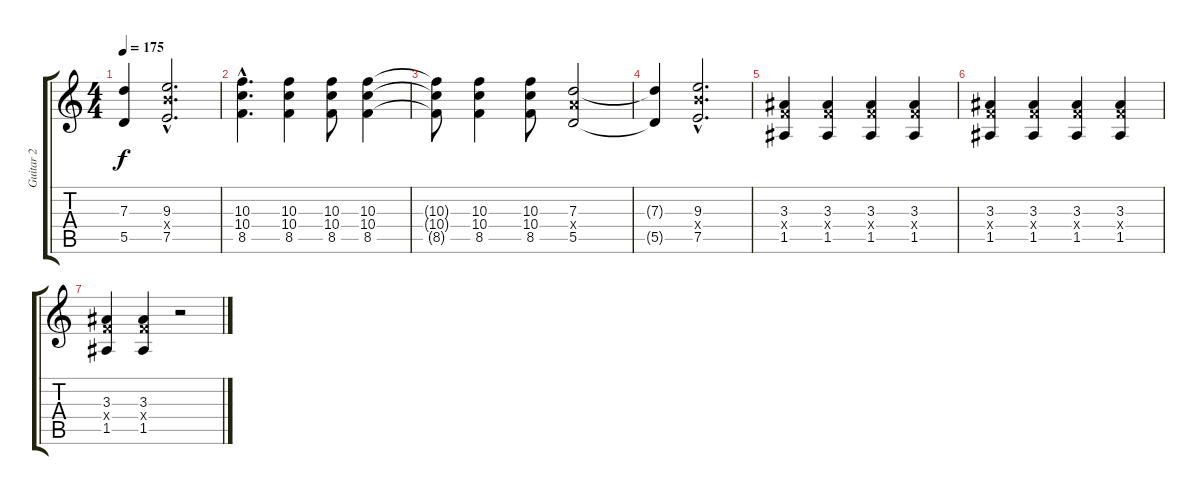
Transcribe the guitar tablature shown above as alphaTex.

\track ("Guitar 2" "Guitar 2") {instrument overdrivenguitar}
\staff {score tabs}
\tuning (E4 B3 G3 D3 A2 D2) {hide}
\ts (4 4)
\tempo 175
\clef g2
\ks c
(7.3{t} 5.5{t}).4{dy f} (9.3{hac} 9.4{hac x} 7.5{hac}).2{d} |
(10.3{hac} 10.4{hac} 8.5{hac}).4{d volume 16 instrument distortionguitar} (10.3 10.4 8.5).4 (10.3 10.4 8.5).8 (10.3 10.4 8.5).4 |
(10.3{t} 10.4{t} 8.5{t}).8 (10.3 10.4 8.5).4 (10.3 10.4 8.5).8 (7.3 7.4{x} 5.5).2 |
(7.3{t} 5.5{t}).4 (9.3{hac} 9.4{hac x} 7.5{hac}).2{d} |
(3.3 3.4{x} 1.5).4{volume 16 instrument distortionguitar} (3.3 3.4{x} 1.5).4 (3.3 3.4{x} 1.5).4 (3.3 3.4{x} 1.5).4 |
(3.3 3.4{x} 1.5).4{volume 16 instrument distortionguitar} (3.3 3.4{x} 1.5).4 (3.3 3.4{x} 1.5).4 (3.3 3.4{x} 1.5).4 |
(3.3 3.4{x} 1.5).4 (3.3 3.4{x} 1.5).4 r.2
